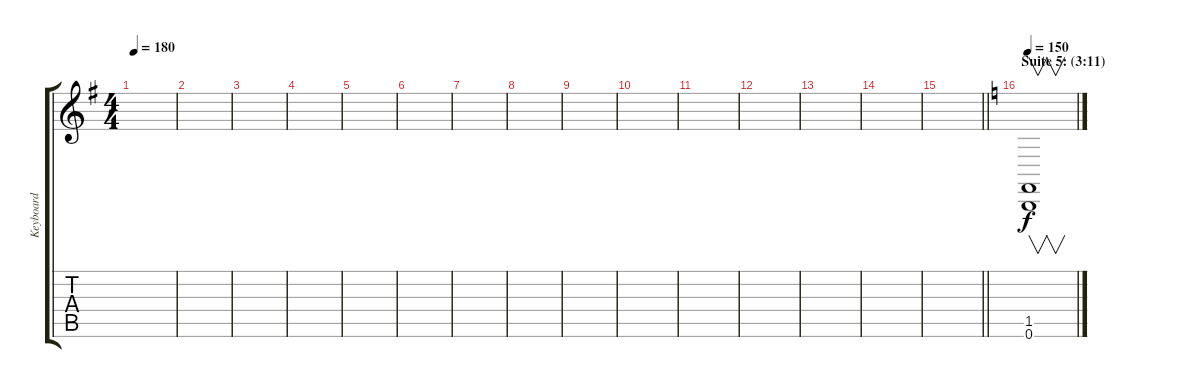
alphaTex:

\track ("Keyboard" "Keyboard") {instrument choiraahs}
\staff {score tabs}
\tuning (B3 Gb3 D3 A2 E2 B1) {hide}
\ts (4 4)
\tempo 180
\clef g2
\ks g
|
|
|
|
|
|
|
|
|
|
|
|
|
|
\barLineRight lightlight
|
\section ("" "Suite 5: (3:11)")
\tempo 150
\ks c
(1.5 0.6).1{v volume 16}
